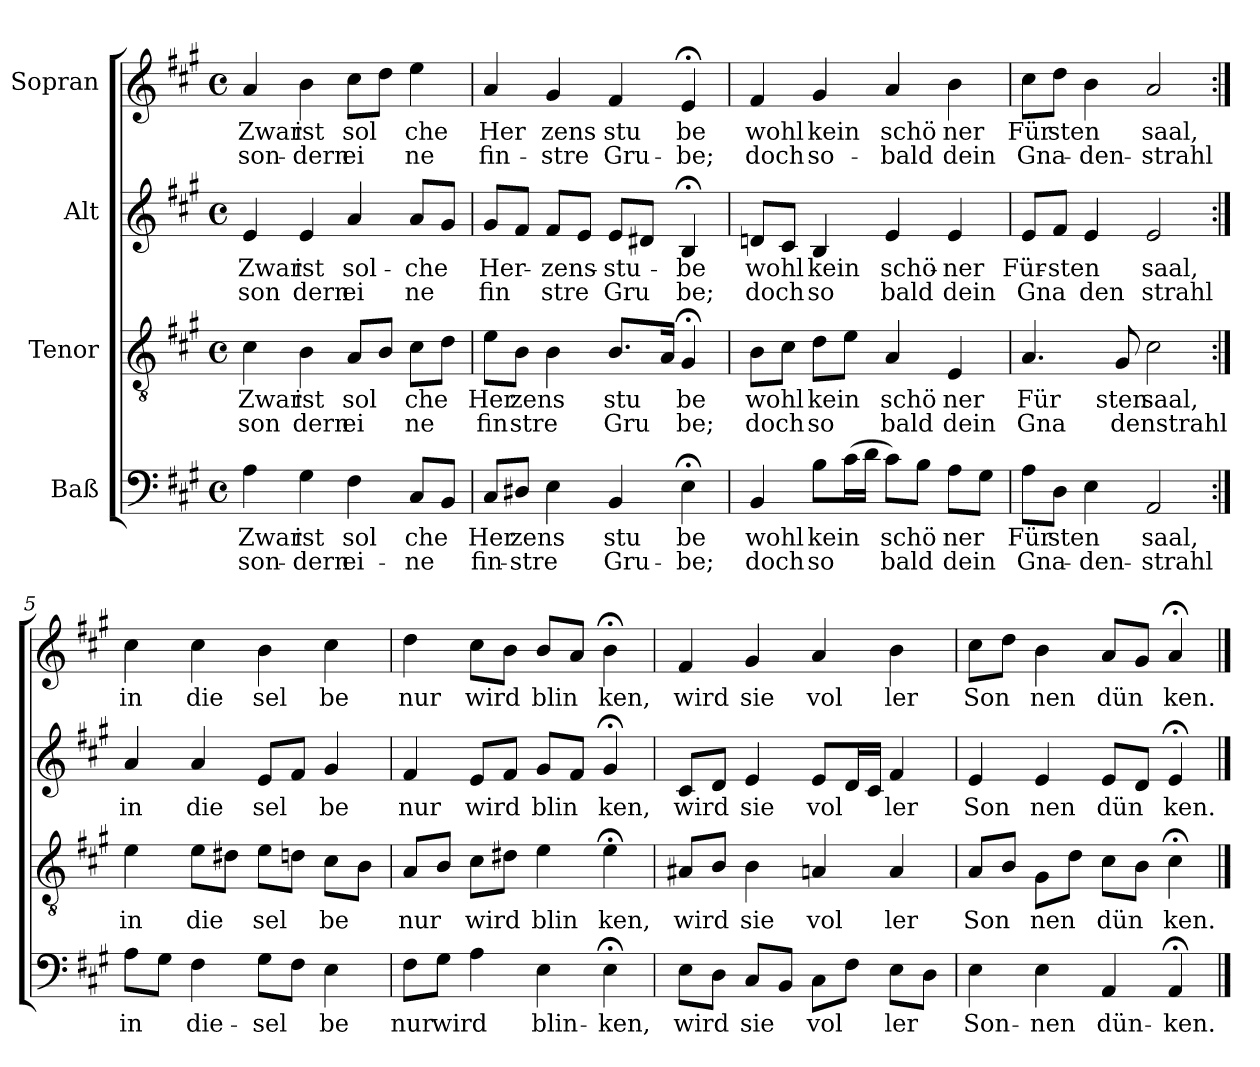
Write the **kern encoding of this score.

**kern	**text	**text	**kern	**text	**text	**kern	**text	**text	**kern	**text	**text
*part4	*part4	*part4	*part3	*part3	*part3	*part2	*part2	*part2	*part1	*part1	*part1
*staff4	*staff4	*staff4	*staff3	*staff3	*staff3	*staff2	*staff2	*staff2	*staff1	*staff1	*staff1
*I"Baß	*	*	*I"Tenor	*	*	*I"Alt	*	*	*I"Sopran	*	*
!!LO:PB:g=z
*stria5	*	*	*stria5	*	*	*stria5	*	*	*stria5	*	*
*clefF4	*	*	*clefGv2	*	*	*clefG2	*	*	*clefG2	*	*
*k[f#c#g#]	*	*	*k[f#c#g#]	*	*	*k[f#c#g#]	*	*	*k[f#c#g#]	*	*
*A:	*	*	*A:	*	*	*A:	*	*	*A:	*	*
*M4/4	*	*	*M4/4	*	*	*M4/4	*	*	*M4/4	*	*
*met(c)	*	*	*met(c)	*	*	*met(c)	*	*	*met(c)	*	*
=1	=1	=1	=1	=1	=1	=1	=1	=1	=1	=1	=1
!	!LO:LY:b:cj	!LO:LY:b:cj	!	!LO:LY:b:cj	!LO:LY:b:cj	!	!LO:LY:b:cj	!LO:LY:b:cj	!	!LO:LY:b:cj	!LO:LY:b:cj
4A\	Zwar	son-	4c#\	Zwar	son	4e/	Zwar	son	4a/	Zwar	son-
!	!LO:LY:b:cj	!LO:LY:b:cj	!	!LO:LY:b:cj	!LO:LY:b:cj	!	!LO:LY:b:cj	!LO:LY:b:cj	!	!LO:LY:b:cj	!LO:LY:b:cj
4G#\	-ist	dern	4B\	ist	dern	4e/	ist	dern	4b\	-ist	dern
!	!LO:LY:b:cj	!LO:LY:b:cj	!	!LO:LY:b:cj	!LO:LY:b:cj	!	!LO:LY:b:cj	!LO:LY:b:cj	!	!LO:LY:b:cj	!LO:LY:b:cj
4F#\	sol	ei-	8A/L	sol	ei	4a/	sol-	-ei	8cc#\L	sol	ei-
!	!	!	!	!LO:LY:b:cj	!LO:LY:b:cj	!	!	!	!	!LO:LY:b:cj	!LO:LY:b:cj
.	.	.	8B/J	.	.	.	.	.	8dd\J	--	-
!	!LO:LY:b:cj	!LO:LY:b:cj	!	!LO:LY:b:cj	!LO:LY:b:cj	!	!LO:LY:b:cj	!LO:LY:b:cj	!	!LO:LY:b:cj	!LO:LY:b:cj
8C#/L	-che	ne	8c#\L	che	ne	8a/L	che	ne	4ee\	che	ne
!	!LO:LY:b:cj	!LO:LY:b:cj	!	!LO:LY:b:cj	!LO:LY:b:cj	!	!LO:LY:b:cj	!LO:LY:b:cj	!	!	!
8BB/J	.	.	8d\J	.	.	8g#/J	.	.	.	.	.
=2	=2	=2	=2	=2	=2	=2	=2	=2	=2	=2	=2
!	!LO:LY:b:cj	!LO:LY:b:cj	!	!LO:LY:b:cj	!LO:LY:b:cj	!	!LO:LY:b:cj	!LO:LY:b:cj	!	!LO:LY:b:cj	!LO:LY:b:cj
8C#/L	Her	fin-	8e\L	Her	fin	8g#/L	Her-	-fin	4a/	Her	fin-
!	!LO:LY:b:cj	!LO:LY:b:cj	!	!LO:LY:b:cj	!LO:LY:b:cj	!	!LO:LY:b:cj	!LO:LY:b:cj	!	!	!
8D#X/J	-zens	stre	8B\J	zens	stre	8f#/J	.	-	.	.	.
!	!LO:LY:b:cj	!LO:LY:b:cj	!	!LO:LY:b:cj	!LO:LY:b:cj	!	!LO:LY:b:cj	!LO:LY:b:cj	!	!LO:LY:b:cj	!LO:LY:b:cj
4E\	.	.	4B\	.	.	8f#/L	-zens-	-stre	4g#/	-zens	stre
!	!	!	!	!	!	!	!LO:LY:b:cj	!LO:LY:b:cj	!	!	!
.	.	.	.	.	.	8e/J	.	-	.	.	.
!	!LO:LY:b:cj	!LO:LY:b:cj	!	!LO:LY:b:cj	!LO:LY:b:cj	!	!LO:LY:b:cj	!LO:LY:b:cj	!	!LO:LY:b:cj	!LO:LY:b:cj
4BB/	stu	Gru-	8.B/L	stu	Gru	8e/L	-stu-	-Gru	4f#/	stu	Gru-
!	!	!	!	!	!	!	!LO:LY:b:cj	!LO:LY:b:cj	!	!	!
.	.	.	.	.	.	8d#X/J	.	.	.	.	.
!	!	!	!	!LO:LY:b:cj	!LO:LY:b:cj	!	!	!	!	!	!
.	.	.	16A/J	.	.	.	.	.	.	.	.
!	!LO:LY:b:cj	!LO:LY:b:cj	!	!LO:LY:b:cj	!LO:LY:b:cj	!	!LO:LY:b:cj	!LO:LY:b:cj	!	!LO:LY:b:cj	!LO:LY:b:cj
4E;<\	-be	be;	4G#;</	be	be;	4B;</	be	be;	4e;</	-be	be;
=3	=3	=3	=3	=3	=3	=3	=3	=3	=3	=3	=3
!	!LO:LY:b:cj	!LO:LY:b:cj	!	!LO:LY:b:cj	!LO:LY:b:cj	!	!LO:LY:b:cj	!LO:LY:b:cj	!	!LO:LY:b:cj	!LO:LY:b:cj
4BB/	wohl	doch	8B\L	wohl	doch	8dn/L	wohl	doch	4f#/	wohl	doch
!	!	!	!	!LO:LY:b:cj	!LO:LY:b:cj	!	!LO:LY:b:cj	!LO:LY:b:cj	!	!	!
.	.	.	8c#\J	.	.	8c#/J	.	.	.	.	.
!	!LO:LY:b:cj	!LO:LY:b:cj	!	!LO:LY:b:cj	!LO:LY:b:cj	!	!LO:LY:b:cj	!LO:LY:b:cj	!	!LO:LY:b:cj	!LO:LY:b:cj
8B\L	kein	so-	8d\L	kein	so	4B/	kein	so	4g#/	kein	so-
!	!LO:LY:b:cj	!LO:LY:b:cj	!	!LO:LY:b:cj	!LO:LY:b:cj	!	!	!	!	!	!
(<16c#\	--	-	8e\J	.	.	.	.	.	.	.	.
!	!LO:LY:b:cj	!LO:LY:b:cj	!	!	!	!	!	!	!	!	!
16d\J	-	-	.	.	.	.	.	.	.	.	.
!	!LO:LY:b:cj	!LO:LY:b:cj	!	!LO:LY:b:cj	!LO:LY:b:cj	!	!LO:LY:b:cj	!LO:LY:b:cj	!	!LO:LY:b:cj	!LO:LY:b:cj
8c#\L)	schö	bald	4A/	schö	bald	4e/	schö-	-bald	4a/	-schö	bald
!	!LO:LY:b:cj	!LO:LY:b:cj	!	!	!	!	!	!	!	!	!
8B\J	.	.	.	.	.	.	.	.	.	.	.
!	!LO:LY:b:cj	!LO:LY:b:cj	!	!LO:LY:b:cj	!LO:LY:b:cj	!	!LO:LY:b:cj	!LO:LY:b:cj	!	!LO:LY:b:cj	!LO:LY:b:cj
8A\L	ner	dein	4E/	ner	dein	4e/	ner	dein	4b\	ner	dein
!	!LO:LY:b:cj	!LO:LY:b:cj	!	!	!	!	!	!	!	!	!
8G#\J	.	.	.	.	.	.	.	.	.	.	.
=4	=4	=4	=4	=4	=4	=4	=4	=4	=4	=4	=4
!	!LO:LY:b:cj	!LO:LY:b:cj	!	!LO:LY:b:cj	!LO:LY:b:cj	!	!LO:LY:b:cj	!LO:LY:b:cj	!	!LO:LY:b:cj	!LO:LY:b:cj
8A\L	Für	Gna-	4.A/	Für	Gna	8e/L	Für-	-Gna	8cc#\L	Für	Gna-
!	!LO:LY:b:cj	!LO:LY:b:cj	!	!	!	!	!LO:LY:b:cj	!LO:LY:b:cj	!	!LO:LY:b:cj	!LO:LY:b:cj
8D\J	-sten	.	.	.	.	8f#/J	sten-	--	8dd\J	-sten	.
!	!LO:LY:b:cj	!LO:LY:b:cj	!	!	!	!	!LO:LY:b:cj	!LO:LY:b:cj	!	!LO:LY:b:cj	!LO:LY:b:cj
4E\	-	-den-	.	.	.	4e/	-	den	4b\	-	-den-
!	!	!	!	!LO:LY:b:cj	!LO:LY:b:cj	!	!	!	!	!	!
.	.	.	8G#/	sten	denstrahl	.	.	.	.	.	.
!	!LO:LY:b:cj	!LO:LY:b:cj	!	!LO:LY:b:cj	!LO:LY:b:cj	!	!LO:LY:b:cj	!LO:LY:b:cj	!	!LO:LY:b:cj	!LO:LY:b:cj
2AA/	-saal,	strahl	2c#\	saal,	.	2e/	saal,	strahl	2a/	-saal,	strahl
!!LO:PB:g=z
=5:|!	=5:|!	=5:|!	=5:|!	=5:|!	=5:|!	=5:|!	=5:|!	=5:|!	=5:|!	=5:|!	=5:|!
!	!LO:LY:b:cj	!	!	!LO:LY:b:cj	!	!	!LO:LY:b:cj	!	!	!LO:LY:b:cj	!
8A\L	in	.	4e\	in	.	4a/	in	.	4cc#\	in	.
!	!LO:LY:b:cj	!	!	!	!	!	!	!	!	!	!
8G#\J	.	.	.	.	.	.	.	.	.	.	.
!	!LO:LY:b:cj	!	!	!LO:LY:b:cj	!	!	!LO:LY:b:cj	!	!	!LO:LY:b:cj	!
4F#\	die-	.	8e\L	die	.	4a/	die	.	4cc#\	die	.
!	!	!	!	!LO:LY:b:cj	!	!	!	!	!	!	!
.	.	.	8d#X\J	.	.	.	.	.	.	.	.
!	!LO:LY:b:cj	!	!	!LO:LY:b:cj	!	!	!LO:LY:b:cj	!	!	!LO:LY:b:cj	!
8G#\L	-sel-	.	8e\L	sel	.	8e/L	sel	.	4b\	sel	.
!	!LO:LY:b:cj	!	!	!LO:LY:b:cj	!	!	!LO:LY:b:cj	!	!	!	!
8F#\J	--	.	8dn\J	.	.	8f#/J	.	.	.	.	.
!	!LO:LY:b:cj	!	!	!LO:LY:b:cj	!	!	!LO:LY:b:cj	!	!	!LO:LY:b:cj	!
4E\	-be	.	8c#\L	be	.	4g#/	be	.	4cc#\	be	.
!	!	!	!	!LO:LY:b:cj	!	!	!	!	!	!	!
.	.	.	8B\J	.	.	.	.	.	.	.	.
=6	=6	=6	=6	=6	=6	=6	=6	=6	=6	=6	=6
!	!LO:LY:b:cj	!	!	!LO:LY:b:cj	!	!	!LO:LY:b:cj	!	!	!LO:LY:b:cj	!
8F#\L	nur	.	8A/L	nur	.	4f#/	nur	.	4dd\	nur	.
!	!LO:LY:b:cj	!	!	!LO:LY:b:cj	!	!	!	!	!	!	!
8G#\J	wird	.	8B/J	.	.	.	.	.	.	.	.
!	!LO:LY:b:cj	!	!	!LO:LY:b:cj	!	!	!LO:LY:b:cj	!	!	!LO:LY:b:cj	!
4A\	.	.	8c#\L	wird	.	8e/L	wird	.	8cc#\L	wird	.
!	!	!	!	!LO:LY:b:cj	!	!	!LO:LY:b:cj	!	!	!LO:LY:b:cj	!
.	.	.	8d#X\J	.	.	8f#/J	.	.	8b\J	.	.
!	!LO:LY:b:cj	!	!	!LO:LY:b:cj	!	!	!LO:LY:b:cj	!	!	!LO:LY:b:cj	!
4E\	blin-	.	4e\	blin	.	8g#/L	blin	.	8b/L	blin	.
!	!	!	!	!	!	!	!LO:LY:b:cj	!	!	!LO:LY:b:cj	!
.	.	.	.	.	.	8f#/J	.	.	8a/J	.	.
!	!LO:LY:b:cj	!	!	!LO:LY:b:cj	!	!	!LO:LY:b:cj	!	!	!LO:LY:b:cj	!
4E;<\	-ken,	.	4e;<\	ken,	.	4g#;</	ken,	.	4b;<\	ken,	.
=7	=7	=7	=7	=7	=7	=7	=7	=7	=7	=7	=7
!	!LO:LY:b:cj	!	!	!LO:LY:b:cj	!	!	!LO:LY:b:cj	!	!	!LO:LY:b:cj	!
8E\L	wird	.	8A#X/L	wird	.	8c#/L	wird	.	4f#/	wird	.
!	!LO:LY:b:cj	!	!	!LO:LY:b:cj	!	!	!LO:LY:b:cj	!	!	!	!
8D\J	.	.	8B/J	.	.	8d/J	.	.	.	.	.
!	!LO:LY:b:cj	!	!	!LO:LY:b:cj	!	!	!LO:LY:b:cj	!	!	!LO:LY:b:cj	!
8C#/L	sie	.	4B\	sie	.	4e/	sie	.	4g#/	sie	.
!	!LO:LY:b:cj	!	!	!	!	!	!	!	!	!	!
8BB/J	.	.	.	.	.	.	.	.	.	.	.
!	!LO:LY:b:cj	!	!	!LO:LY:b:cj	!	!	!LO:LY:b:cj	!	!	!LO:LY:b:cj	!
8C#\L	vol-	.	4An/	vol	.	8e/L	vol	.	4a/	vol	.
!	!LO:LY:b:cj	!	!	!	!	!	!LO:LY:b:cj	!	!	!	!
8F#\J	--	.	.	.	.	16d/	.	.	.	.	.
!	!	!	!	!	!	!	!LO:LY:b:cj	!	!	!	!
.	.	.	.	.	.	16c#/J	.	.	.	.	.
!	!LO:LY:b:cj	!	!	!LO:LY:b:cj	!	!	!LO:LY:b:cj	!	!	!LO:LY:b:cj	!
8E\L	-ler	.	4A/	ler	.	4f#/	ler	.	4b\	ler	.
!	!LO:LY:b:cj	!	!	!	!	!	!	!	!	!	!
8D\J	.	.	.	.	.	.	.	.	.	.	.
=8	=8	=8	=8	=8	=8	=8	=8	=8	=8	=8	=8
!	!LO:LY:b:cj	!	!	!LO:LY:b:cj	!	!	!LO:LY:b:cj	!	!	!LO:LY:b:cj	!
4E\	Son-	.	8A/L	Son	.	4e/	Son	.	8cc#\L	Son	.
!	!	!	!	!LO:LY:b:cj	!	!	!	!	!	!LO:LY:b:cj	!
.	.	.	8B/J	.	.	.	.	.	8dd\J	.	.
!	!LO:LY:b:cj	!	!	!LO:LY:b:cj	!	!	!LO:LY:b:cj	!	!	!LO:LY:b:cj	!
4E\	-nen	.	8G#\L	nen	.	4e/	nen	.	4b\	nen	.
!	!	!	!	!LO:LY:b:cj	!	!	!	!	!	!	!
.	.	.	8d\J	.	.	.	.	.	.	.	.
!	!LO:LY:b:cj	!	!	!LO:LY:b:cj	!	!	!LO:LY:b:cj	!	!	!LO:LY:b:cj	!
4AA/	dün-	.	8c#\L	dün	.	8e/L	dün	.	8a/L	dün	.
!	!	!	!	!LO:LY:b:cj	!	!	!LO:LY:b:cj	!	!	!LO:LY:b:cj	!
.	.	.	8B\J	.	.	8d/J	.	.	8g#/J	.	.
!	!LO:LY:b:cj	!	!	!LO:LY:b:cj	!	!	!LO:LY:b:cj	!	!	!LO:LY:b:cj	!
4AA;</	-ken.	.	4c#;<\	ken.	.	4e;</	ken.	.	4a;</	ken.	.
==	==	==	==	==	==	==	==	==	==	==	==
*-	*-	*-	*-	*-	*-	*-	*-	*-	*-	*-	*-
